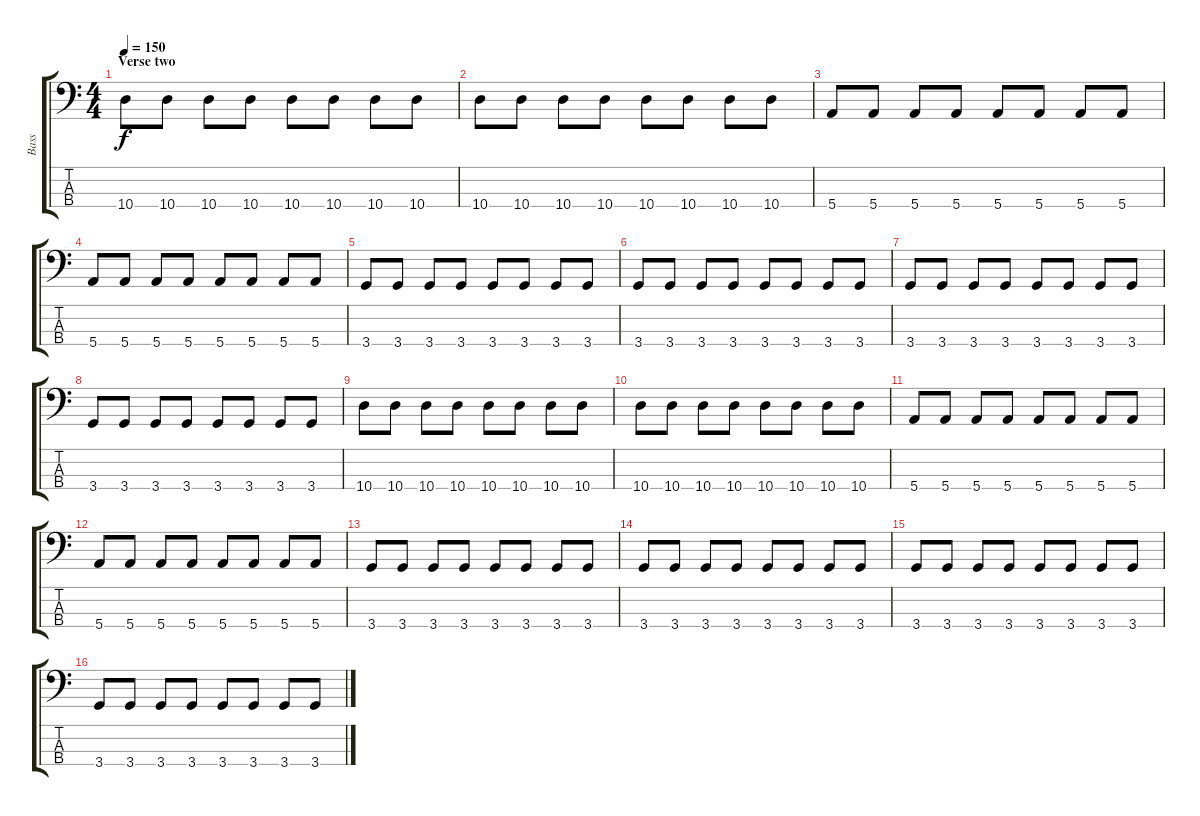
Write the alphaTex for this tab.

\track ("Bass" "Bass") {instrument acousticguitarnylon}
\staff {score tabs}
\tuning (G2 D2 A1 E1) {hide}
\ts (4 4)
\section ("" "Verse two")
\tempo 150
\clef f4
\ks c
10.4.8{dy f} 10.4.8 10.4.8 10.4.8 10.4.8 10.4.8 10.4.8 10.4.8 |
10.4.8 10.4.8 10.4.8 10.4.8 10.4.8 10.4.8 10.4.8 10.4.8 |
5.4.8 5.4.8 5.4.8 5.4.8 5.4.8 5.4.8 5.4.8 5.4.8 |
5.4.8 5.4.8 5.4.8 5.4.8 5.4.8 5.4.8 5.4.8 5.4.8 |
3.4.8 3.4.8 3.4.8 3.4.8 3.4.8 3.4.8 3.4.8 3.4.8 |
3.4.8 3.4.8 3.4.8 3.4.8 3.4.8 3.4.8 3.4.8 3.4.8 |
3.4.8 3.4.8 3.4.8 3.4.8 3.4.8 3.4.8 3.4.8 3.4.8 |
3.4.8 3.4.8 3.4.8 3.4.8 3.4.8 3.4.8 3.4.8 3.4.8 |
10.4.8 10.4.8 10.4.8 10.4.8 10.4.8 10.4.8 10.4.8 10.4.8 |
10.4.8 10.4.8 10.4.8 10.4.8 10.4.8 10.4.8 10.4.8 10.4.8 |
5.4.8 5.4.8 5.4.8 5.4.8 5.4.8 5.4.8 5.4.8 5.4.8 |
5.4.8 5.4.8 5.4.8 5.4.8 5.4.8 5.4.8 5.4.8 5.4.8 |
3.4.8 3.4.8 3.4.8 3.4.8 3.4.8 3.4.8 3.4.8 3.4.8 |
3.4.8 3.4.8 3.4.8 3.4.8 3.4.8 3.4.8 3.4.8 3.4.8 |
3.4.8 3.4.8 3.4.8 3.4.8 3.4.8 3.4.8 3.4.8 3.4.8 |
3.4.8 3.4.8 3.4.8 3.4.8 3.4.8 3.4.8 3.4.8 3.4.8
